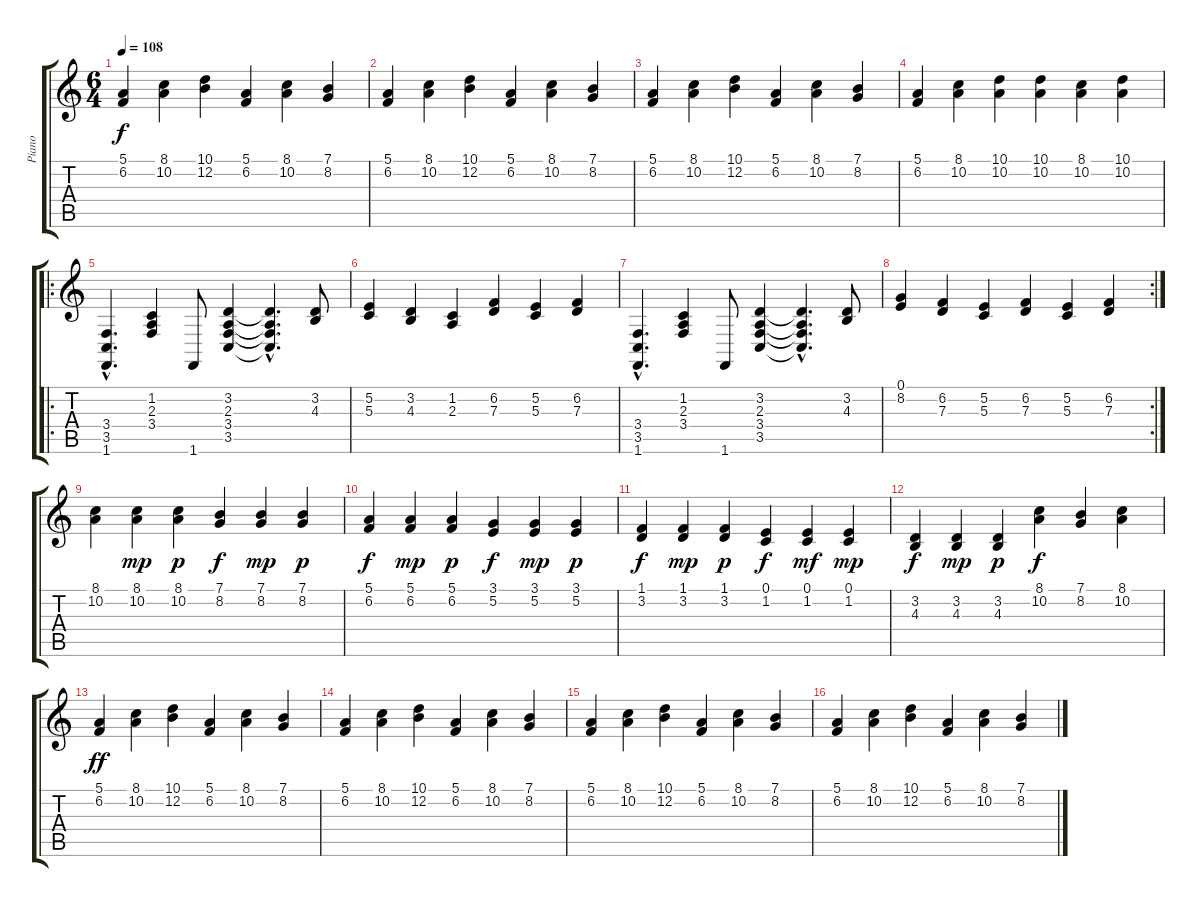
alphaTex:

\track ("Piano" "Piano") {instrument acousticgrandpiano}
\staff {score tabs}
\tuning (E4 B3 G3 D3 A2 E2) {hide}
\ts (6 4)
\tempo 108
\clef g2
\ks c
(5.1 6.2).4{dy f} (8.1 10.2).4 (10.1 12.2).4 (5.1 6.2).4 (8.1 10.2).4 (7.1 8.2).4 |
(5.1 6.2).4 (8.1 10.2).4 (10.1 12.2).4 (5.1 6.2).4 (8.1 10.2).4 (7.1 8.2).4 |
(5.1 6.2).4 (8.1 10.2).4 (10.1 12.2).4 (5.1 6.2).4 (8.1 10.2).4 (7.1 8.2).4 |
(5.1 6.2).4 (8.1 10.2).4 (10.1 10.2).4 (10.1 10.2).4 (8.1 10.2).4 (10.1 10.2).4 |
\ro
(3.4{hac} 3.5{hac} 1.6{hac}).4{d} (1.2 2.3 3.4).4 1.6.8 (3.2 2.3 3.4 3.5).4 (3.2{hac t} 2.3{hac t} 3.4{hac t} 3.5{hac t}).4{d} (3.2 4.3).8 |
(5.2 5.3).4 (3.2 4.3).4 (1.2 2.3).4 (6.2 7.3).4 (5.2 5.3).4 (6.2 7.3).4 |
(3.4{hac} 3.5{hac} 1.6{hac}).4{d} (1.2 2.3 3.4).4 1.6.8 (3.2 2.3 3.4 3.5).4 (3.2{hac t} 2.3{hac t} 3.4{hac t} 3.5{hac t}).4{d} (3.2 4.3).8 |
\rc 2
(0.1 8.2).4 (6.2 7.3).4 (5.2 5.3).4 (6.2 7.3).4 (5.2 5.3).4 (6.2 7.3).4 |
(8.1 10.2).4 (8.1 10.2).4{dy mp} (8.1 10.2).4{dy p} (7.1 8.2).4{dy f} (7.1 8.2).4{dy mp} (7.1 8.2).4{dy p} |
(5.1 6.2).4{dy f} (5.1 6.2).4{dy mp} (5.1 6.2).4{dy p} (3.1 5.2).4{dy f} (3.1 5.2).4{dy mp} (3.1 5.2).4{dy p} |
(1.1 3.2).4{dy f} (1.1 3.2).4{dy mp} (1.1 3.2).4{dy p} (0.1 1.2).4{dy f} (0.1 1.2).4{dy mf} (0.1 1.2).4{dy mp} |
(3.2 4.3).4{dy f} (3.2 4.3).4{dy mp} (3.2 4.3).4{dy p} (8.1 10.2).4{dy f} (7.1 8.2).4 (8.1 10.2).4 |
(5.1 6.2).4{dy ff} (8.1 10.2).4 (10.1 12.2).4 (5.1 6.2).4 (8.1 10.2).4 (7.1 8.2).4 |
(5.1 6.2).4 (8.1 10.2).4 (10.1 12.2).4 (5.1 6.2).4 (8.1 10.2).4 (7.1 8.2).4 |
(5.1 6.2).4 (8.1 10.2).4 (10.1 12.2).4 (5.1 6.2).4 (8.1 10.2).4 (7.1 8.2).4 |
(5.1 6.2).4 (8.1 10.2).4 (10.1 12.2).4 (5.1 6.2).4 (8.1 10.2).4 (7.1 8.2).4
